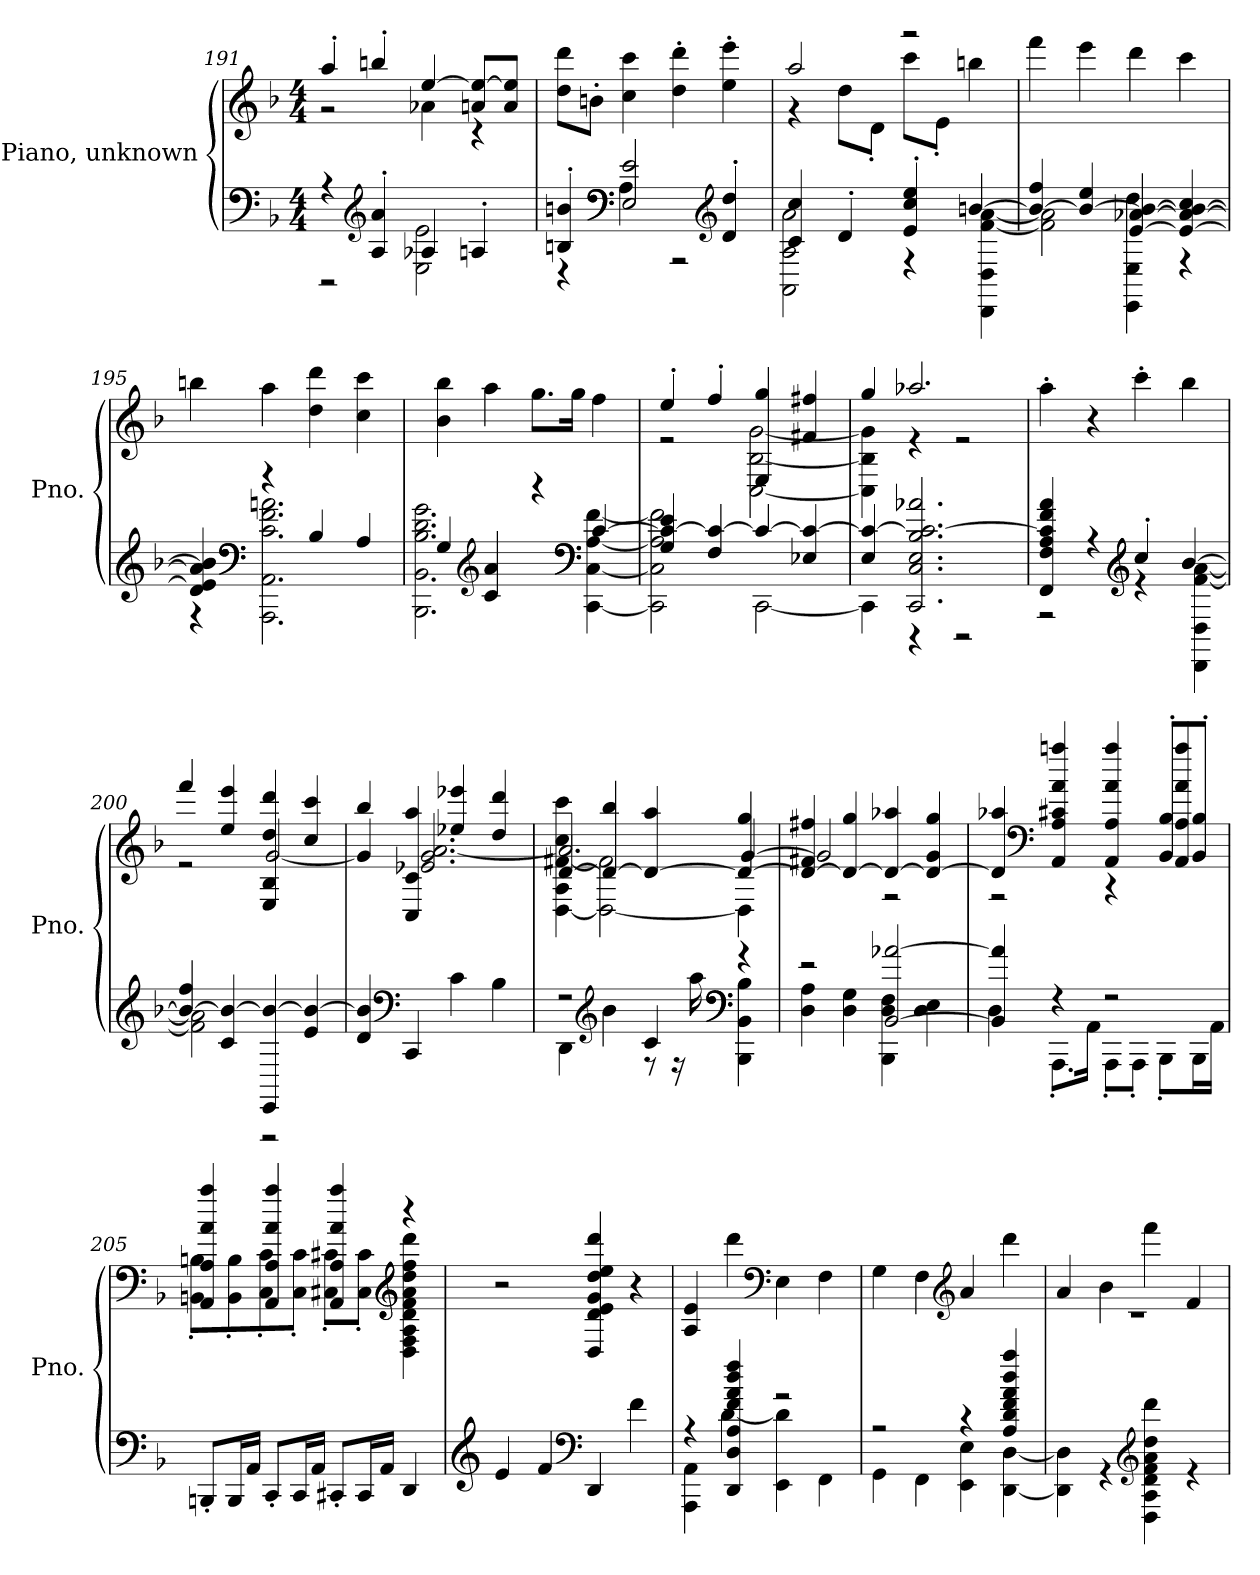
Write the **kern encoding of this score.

**kern	**kern
*part1	*part1
*staff2	*staff1
*I"Piano, unknown	*
*I'Pno.	*
*clefF4	*clefG2
*k[b-]	*k[b-]
*M4/4	*M4/4
=191	=191
*^	*^
4r	2r	4aa'/	2r
*clefG2	*	*	*
4A/' 4a/'	.	4bbn'/	.
4A-X/	2E\ 2e\	[4ee/	4a-X\
4An'/	.	8an/ 8ee/_L	4r
.	.	8a/ 8ee/]J	.
*	*	*v	*v
=192	=192	=192
4Bn/' 4bn/'	4r	8dd\ 8ddd\L
.	.	8bn'\J
*clefF4	*	*
2E/ 2e/	4A\	4cc\ 4ccc\
.	2r	4dd\' 4ddd\'
*clefG2	*	*
4d/' 4dd/'	.	4ee\' 4eee\'
!!LO:PB:g=z
=193	=193	=193
*	*	*^
4c/ 4cc/	2AA\ 2A\ 2a\	2aa/	4r
4d'/	.	.	8dd\L
.	.	.	8d'\J
4e/' 4cc/' 4ee/'	4r	2r	8ccc\L
.	.	.	8e'\J
[4bn/	4DD\ 4D\ [4f\ [4a\	.	4bbn\
*	*	*v	*v
=194	=194	=194
4b/_ 4ff/	2f\] 2a\]	4fff\
4b/_ 4ee/	.	4eee\
[4e/ [4a-X/ 4b/_	4EE\ 4E\ 4dd\	4ddd\
4e/_ 4a-/_ 4b/_ 4cc/	4r	4ccc\
=195	=195	=195
4d/ 4e/] 4a-/] 4b/]	4r	4bbn\
*clefF4	*	*
4r	2.AAA\ 2.AA\ 2.c\ 2.f\ 2.an\	4aa\
4B-/	.	4dd\ 4ddd\
4A/	.	4cc\ 4ccc\
=196	=196	=196
4G/	2.BBB-\ 2.BB-\ 2.B-\ 2.d\ 2.g\	4b-\ 4bb-\
*clefG2	*	*
4c/ 4a/	.	4aa\
4r	.	8.gg\L
.	.	16gg\Jk
*clefF4	*	*
[4c/	[4CC\ [4C\ [4A\ [4f\	4ff\
=197	=197	=197
*	*	*^
4G/ 4c/_ 4e/	2CC\] 2C\] 2A\] 2f\]	4ee'/	2r
4F/ 4c/_	.	4ff'/	.
4c/_	[2CC\	4E/ 4gg/	[2C\ [2B-\ [2g\
4E-X/ 4c/_	.	4f#X/ 4ff#X/	.
!!LO:LB:g=z	!!
=198	=198	=198	=198
4E/ 4c/_	4CC\]	4gg/	4C\] 4B-\] 4g\]
2.CC/ 2.C/ 2.E/ 2.B-/ 2.c/_ 2.a-X/	4r	2.aa-X/	4r
.	2r	.	2r
*	*	*v	*v
=199	=199	=199
4FF/ 4F/ 4A/ 4c/] 4f/ 4a/	2r	4aa'\
4r	.	4r
*clefG2	*	*
4cc'/	4r	4ccc'\
[4b-/	4DD\ 4D\ [4f\ [4a\	4bb-\
=200	=200	=200
*	*	*^
4b-/_ 4ff/	2f\] 2a\]	4fff/	2r
4c/ 4b-/_	.	4ee/ 4eee/	.
4EE/ 4b-/_	2r	4E/ 4B-/ 4dd/ 4ddd/	[2g/
4e/ 4b-/_	.	4cc/ 4ccc/	.
*v	*v	*	*
=201	=201	=201
4d/ 4b-/]	4bb-/	4g/]
*clefF4	*	*
4CC/	4C/ 4c/ 4aa/	2.e-X/ 2.g/ [2.a/
4c\	4ee-X/ 4eee-X/	.
4B-\	4dd/ 4ddd/	.
=202	=202	=202
*^	*	*^
2r	4DD\	[4d/	[4D\ 4A\ [4f#X\ 4cc\ 4ccc\	2.a/]
*clefG2	*	*	*	*
.	4b-\	4d/_ 4bb-/	2D\_ 2f#\]	.
4c/	8r	4d/_ 4aa/	.	.
.	16r	.	.	.
.	16aa\	.	.	.
*clefF4	*	*	*	*
4r	4BBB-\ 4BB-\ 4B-\	4d/_ 4gg/	4D\]	[4g/
*	*	*	*v	*v
!!LO:LB:g=z
=203	=203	=203	=203
2r	4D\ 4A\	4d/_ 4f#X/ 4ff#X/	2g/]
.	4D\ 4G\	4d/_ 4gg/	.
[2BB-/ [2a-X/	4BBB-\ 4D\ 4F\	4d/_ 4aa-X/	2r
.	4D\ 4E\	4d/_ 4g/ 4gg/	.
=204	=204	=204	=204
4BB-/] 4a-/]	4D\	4d/] 4aa-X/	2r
*	*	*clefF4	*
4r	8.AAA'\L	4AA/ 4A/ 4c#X/ 4a/ 4aan/	.
.	16AA\Jk	.	.
2r	8AAA'\L	4AA/ 4A/ 4a/ 4aa/	4r
.	8AAA'\J	.	.
.	8BBB-'\L	8BB-/' 8B-/'L	4AA/ 4A/ 4a/ 4aa/
.	16BBB-\L	8BB-/' 8B-/'J	.
.	16AA\JJ	.	.
*v	*v	*	*
=205	=205	=205
8BBBn'/L	4AA/ 4A/ 4a/ 4aa/	8BBn\' 8Bn\'L
16BBB/L	.	8BB\' 8B\'
16AA/JJ	.	.
8CC'/L	4AA/ 4A/ 4a/ 4aa/	8C\' 8c\'
16CC/L	.	8C\' 8c\'J
16AA/JJ	.	.
8CC#X'/L	4AA/ 4A/ 4a/ 4aa/	8C#X\' 8c#X\'L
16CC#/L	.	8C#\' 8c#\'J
16AA/JJ	.	.
*	*clefG2	*
4DD/	4r	4D\ 4F\ 4A\ 4d\ 4f\ 4a\ 4dd\ 4ff\ 4ddd\
*	*v	*v
=206	=206
*clefG2	*
4e/	2r
4f/	.
*clefF4	*
4DD/	4D/ 4d/ 4e/ 4g/ 4dd/ 4ee/ 4ddd/
4f\	4r
!!LO:LB:g=z
=207	=207
*^	*
4r	4AAA\ 4AA\	4A/ 4e/
4DD/ 4D/ 4A/ 4f/ 4a/ 4dd/ 4ff/	[4d\	4ddd\
*	*	*clefF4
2r	4EE\ 4d\]	4E\
.	4FF\	4F\
=208	=208	=208
2r	4GG\	4G\
.	4FF\	4F\
*	*	*clefG2
4r	4EE\ 4E\	4a/
4A/ 4d/ 4f/ 4a/ 4dd/ 4aa/	[4DD\ [4D\	4ddd\
=209	=209	=209
1r	4DD\] 4D\]	4a/
.	4r	4b-\
*clefG2	*	*
.	4D\ 4A\ 4d\ 4f\ 4a\ 4dd\ 4ddd\	4fff\
.	4r	4f/
*v	*v	*
=	=
*-	*-
